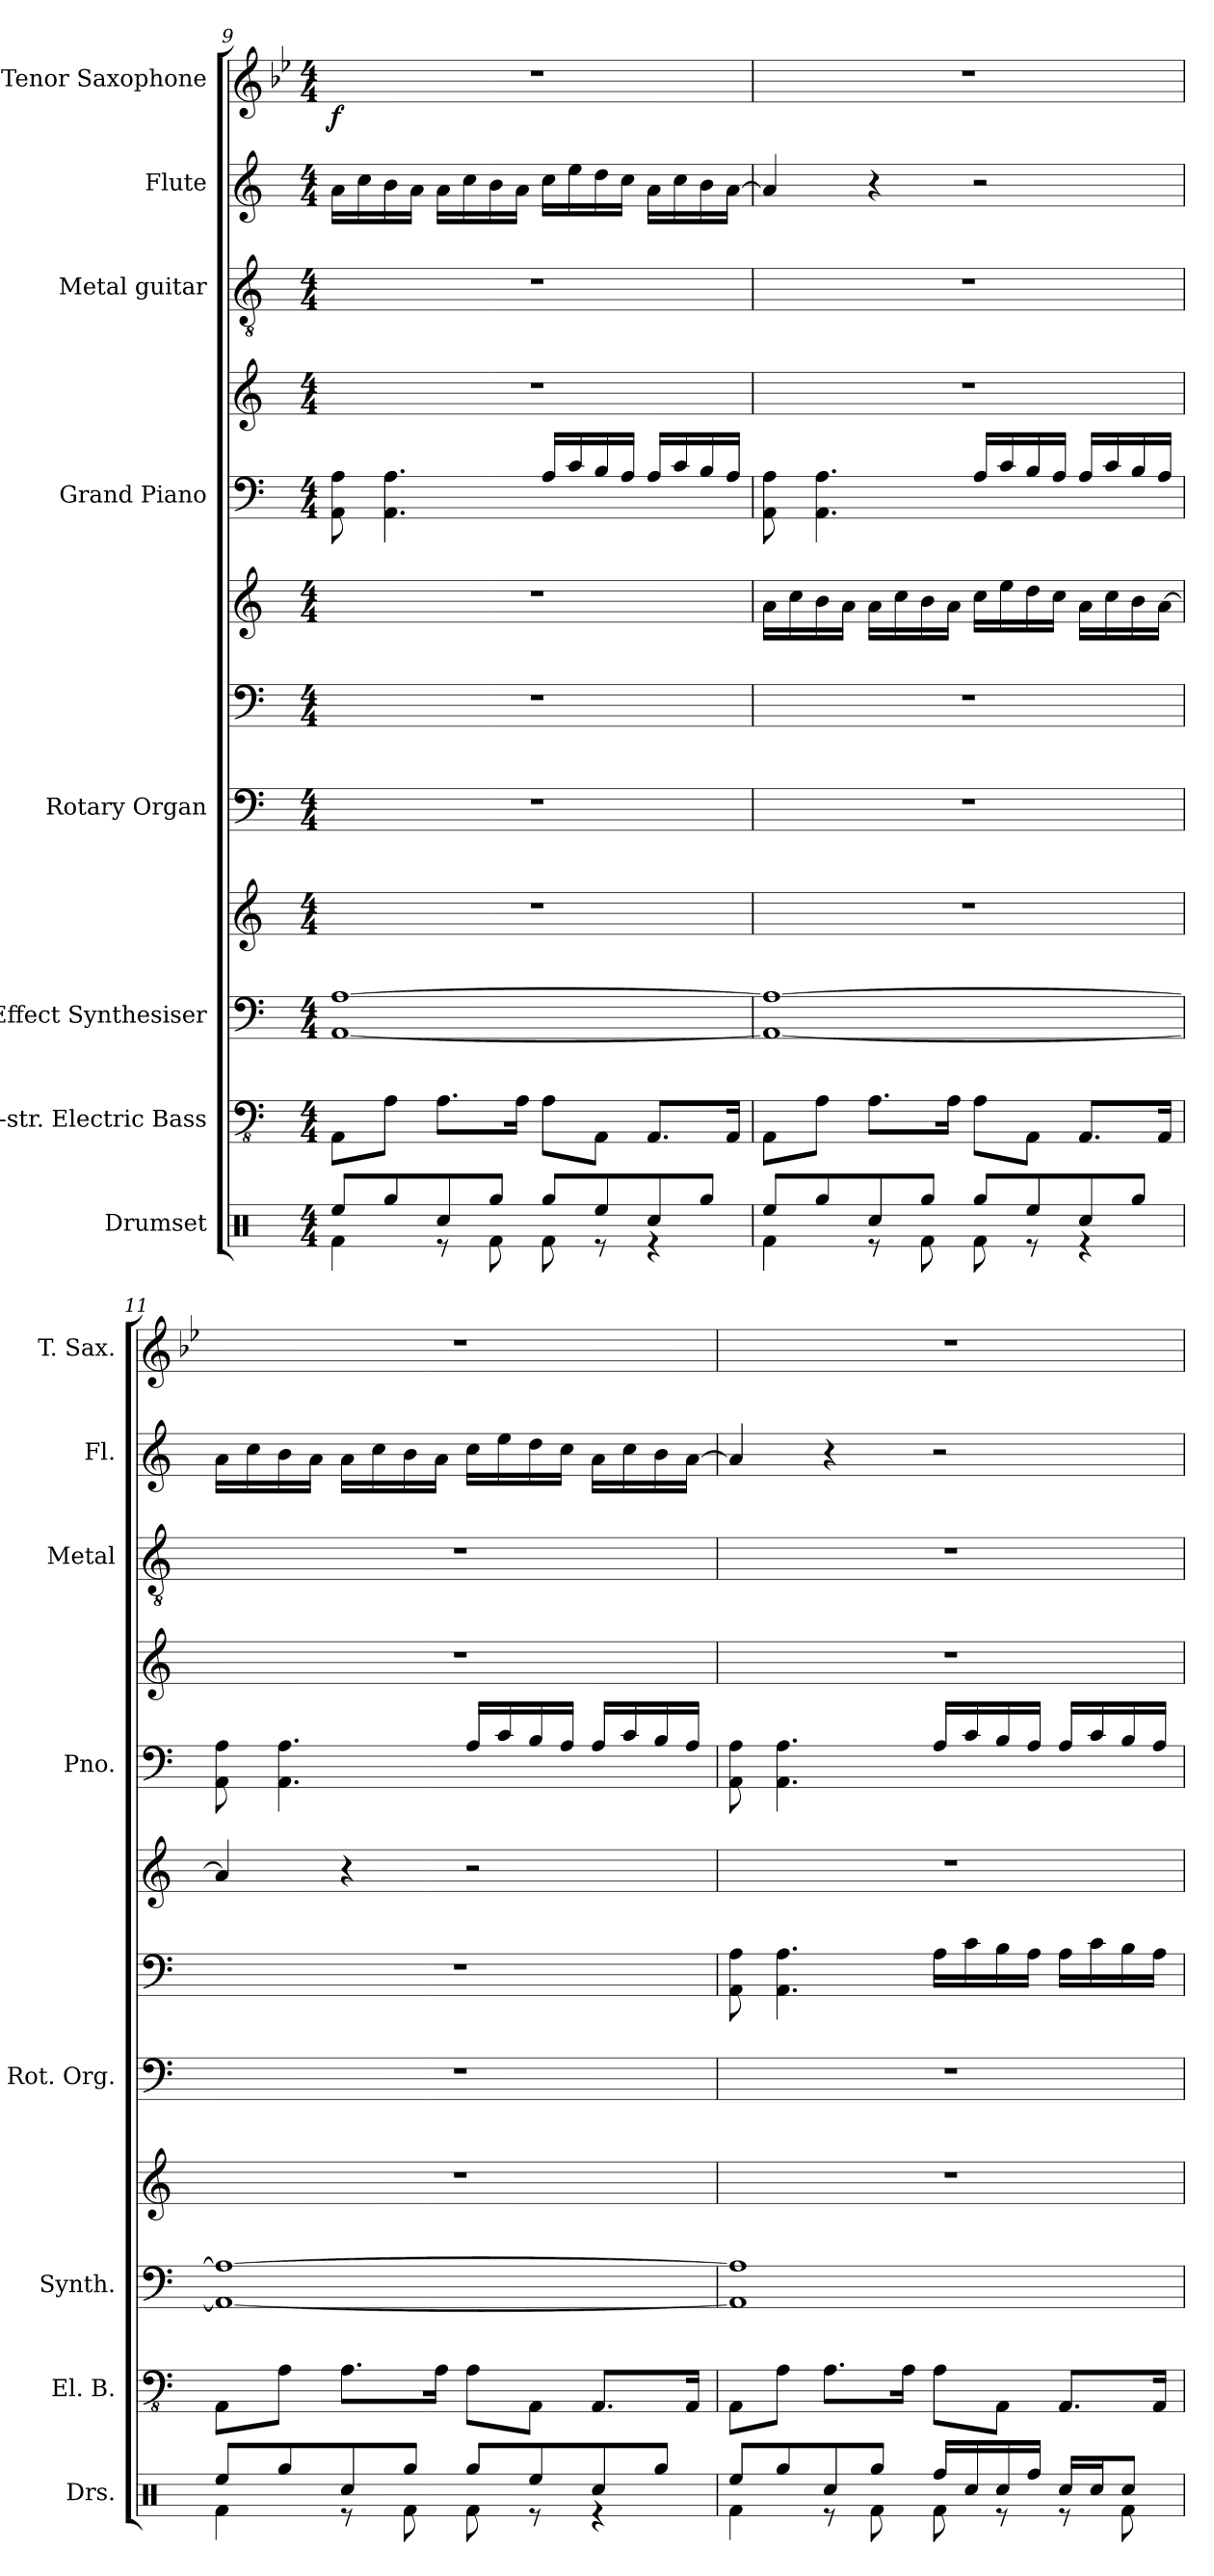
**kern	**kern	**kern	**kern	**kern	**kern	**kern	**kern	**kern	**kern	**kern	**kern	**dynam
*part8	*part7	*part6	*part6	*part5	*part5	*part5	*part4	*part4	*part3	*part2	*part1	*part1
*staff12	*staff11	*staff10	*staff9	*staff8	*staff7	*staff6	*staff5	*staff4	*staff3	*staff2	*staff1	*staff1
*I"Drumset	*I"5-str. Electric Bass	*I"Effect Synthesiser	*	*I"Rotary Organ	*	*	*I"Grand Piano	*	*I"Metal guitar	*I"Flute	*I"Tenor Saxophone	*
*I'Drs.	*I'El. B.	*I'Synth.	*	*I'Rot. Org.	*	*	*I'Pno.	*	*I'Metal	*I'Fl.	*I'T. Sax.	*
*clefX	*clefFv4	*clefF4	*clefG2	*clefF4	*clefF4	*clefG2	*clefF4	*clefG2	*clefGv2	*clefG2	*clefG2	*
*	*	*	*	*	*	*	*	*	*	*	*ITrd8c14	*
*k[]	*k[]	*k[]	*k[]	*k[]	*k[]	*k[]	*k[]	*k[]	*k[]	*k[]	*k[b-e-]	*
*M4/4	*M4/4	*M4/4	*M4/4	*M4/4	*M4/4	*M4/4	*M4/4	*M4/4	*M4/4	*M4/4	*M4/4	*
=9	=9	=9	=9	=9	=9	=9	=9	=9	=9	=9	=9	=9
*^	*	*	*	*	*	*	*	*	*	*	*	*
!	!	!	!	!	!	!	!	!	!	!	!	!	!LO:DY:b
8Ree/L	4Rf\	8AAA\L	[1AA [1A	1r	1r	1r	1r	8AA\ 8A\	1r	1r	16a\LL	1r	f
.	.	.	.	.	.	.	.	.	.	.	16cc\	.	.
8Rgg/	.	8AA\J	.	.	.	.	.	4.AA\ 4.A\	.	.	16b\	.	.
.	.	.	.	.	.	.	.	.	.	.	16a\JJ	.	.
8Rcc/	8r	8.AA\L	.	.	.	.	.	.	.	.	16a\LL	.	.
.	.	.	.	.	.	.	.	.	.	.	16cc\	.	.
8Rgg/J	8Rf\	.	.	.	.	.	.	.	.	.	16b\	.	.
.	.	16AA\Jk	.	.	.	.	.	.	.	.	16a\JJ	.	.
8Rgg/L	8Rf\	8AA\L	.	.	.	.	.	16A/LL	.	.	16cc\LL	.	.
.	.	.	.	.	.	.	.	16c/	.	.	16ee\	.	.
8Ree/	8r	8AAA\J	.	.	.	.	.	16B/	.	.	16dd\	.	.
.	.	.	.	.	.	.	.	16A/JJ	.	.	16cc\JJ	.	.
8Rcc/	4r	8.AAA/L	.	.	.	.	.	16A/LL	.	.	16a\LL	.	.
.	.	.	.	.	.	.	.	16c/	.	.	16cc\	.	.
8Rgg/J	.	.	.	.	.	.	.	16B/	.	.	16b\	.	.
.	.	16AAA/Jk	.	.	.	.	.	16A/JJ	.	.	[16a\JJ	.	.
!!LO:PB:g=z
=10	=10	=10	=10	=10	=10	=10	=10	=10	=10	=10	=10	=10	=10
8Ree/L	4Rf\	8AAA\L	1AA_ 1A_	1r	1r	1r	16a\LL	8AA\ 8A\	1r	1r	4a/]	1r	.
.	.	.	.	.	.	.	16cc\	.	.	.	.	.	.
8Rgg/	.	8AA\J	.	.	.	.	16b\	4.AA\ 4.A\	.	.	.	.	.
.	.	.	.	.	.	.	16a\JJ	.	.	.	.	.	.
8Rcc/	8r	8.AA\L	.	.	.	.	16a\LL	.	.	.	4r	.	.
.	.	.	.	.	.	.	16cc\	.	.	.	.	.	.
8Rgg/J	8Rf\	.	.	.	.	.	16b\	.	.	.	.	.	.
.	.	16AA\Jk	.	.	.	.	16a\JJ	.	.	.	.	.	.
8Rgg/L	8Rf\	8AA\L	.	.	.	.	16cc\LL	16A/LL	.	.	2r	.	.
.	.	.	.	.	.	.	16ee\	16c/	.	.	.	.	.
8Ree/	8r	8AAA\J	.	.	.	.	16dd\	16B/	.	.	.	.	.
.	.	.	.	.	.	.	16cc\JJ	16A/JJ	.	.	.	.	.
8Rcc/	4r	8.AAA/L	.	.	.	.	16a\LL	16A/LL	.	.	.	.	.
.	.	.	.	.	.	.	16cc\	16c/	.	.	.	.	.
8Rgg/J	.	.	.	.	.	.	16b\	16B/	.	.	.	.	.
.	.	16AAA/Jk	.	.	.	.	[16a\JJ	16A/JJ	.	.	.	.	.
=11	=11	=11	=11	=11	=11	=11	=11	=11	=11	=11	=11	=11	=11
8Ree/L	4Rf\	8AAA\L	1AA_ 1A_	1r	1r	1r	4a/]	8AA\ 8A\	1r	1r	16a\LL	1r	.
.	.	.	.	.	.	.	.	.	.	.	16cc\	.	.
8Rgg/	.	8AA\J	.	.	.	.	.	4.AA\ 4.A\	.	.	16b\	.	.
.	.	.	.	.	.	.	.	.	.	.	16a\JJ	.	.
8Rcc/	8r	8.AA\L	.	.	.	.	4r	.	.	.	16a\LL	.	.
.	.	.	.	.	.	.	.	.	.	.	16cc\	.	.
8Rgg/J	8Rf\	.	.	.	.	.	.	.	.	.	16b\	.	.
.	.	16AA\Jk	.	.	.	.	.	.	.	.	16a\JJ	.	.
8Rgg/L	8Rf\	8AA\L	.	.	.	.	2r	16A/LL	.	.	16cc\LL	.	.
.	.	.	.	.	.	.	.	16c/	.	.	16ee\	.	.
8Ree/	8r	8AAA\J	.	.	.	.	.	16B/	.	.	16dd\	.	.
.	.	.	.	.	.	.	.	16A/JJ	.	.	16cc\JJ	.	.
8Rcc/	4r	8.AAA/L	.	.	.	.	.	16A/LL	.	.	16a\LL	.	.
.	.	.	.	.	.	.	.	16c/	.	.	16cc\	.	.
8Rgg/J	.	.	.	.	.	.	.	16B/	.	.	16b\	.	.
.	.	16AAA/Jk	.	.	.	.	.	16A/JJ	.	.	[16a\JJ	.	.
!!LO:PB:g=z
=12	=12	=12	=12	=12	=12	=12	=12	=12	=12	=12	=12	=12	=12
8Ree/L	4Rf\	8AAA\L	1AA] 1A]	1r	1r	8AA\ 8A\	1r	8AA\ 8A\	1r	1r	4a/]	1r	.
8Rgg/	.	8AA\J	.	.	.	4.AA\ 4.A\	.	4.AA\ 4.A\	.	.	.	.	.
8Rcc/	8r	8.AA\L	.	.	.	.	.	.	.	.	4r	.	.
8Rgg/J	8Rf\	.	.	.	.	.	.	.	.	.	.	.	.
.	.	16AA\Jk	.	.	.	.	.	.	.	.	.	.	.
16Rff/LL	8Rf\	8AA\L	.	.	.	16A\LL	.	16A/LL	.	.	2r	.	.
16Rcc/	.	.	.	.	.	16c\	.	16c/	.	.	.	.	.
16Rcc/	8r	8AAA\J	.	.	.	16B\	.	16B/	.	.	.	.	.
16Rff/JJ	.	.	.	.	.	16A\JJ	.	16A/JJ	.	.	.	.	.
16Rcc/LL	8r	8.AAA/L	.	.	.	16A\LL	.	16A/LL	.	.	.	.	.
16Rcc/J	.	.	.	.	.	16c\	.	16c/	.	.	.	.	.
8Rcc/J	8Rf\	.	.	.	.	16B\	.	16B/	.	.	.	.	.
.	.	16AAA/Jk	.	.	.	16A\JJ	.	16A/JJ	.	.	.	.	.
*v	*v	*	*	*	*	*	*	*	*	*	*	*	*
=	=	=	=	=	=	=	=	=	=	=	=	=
*-	*-	*-	*-	*-	*-	*-	*-	*-	*-	*-	*-	*-
